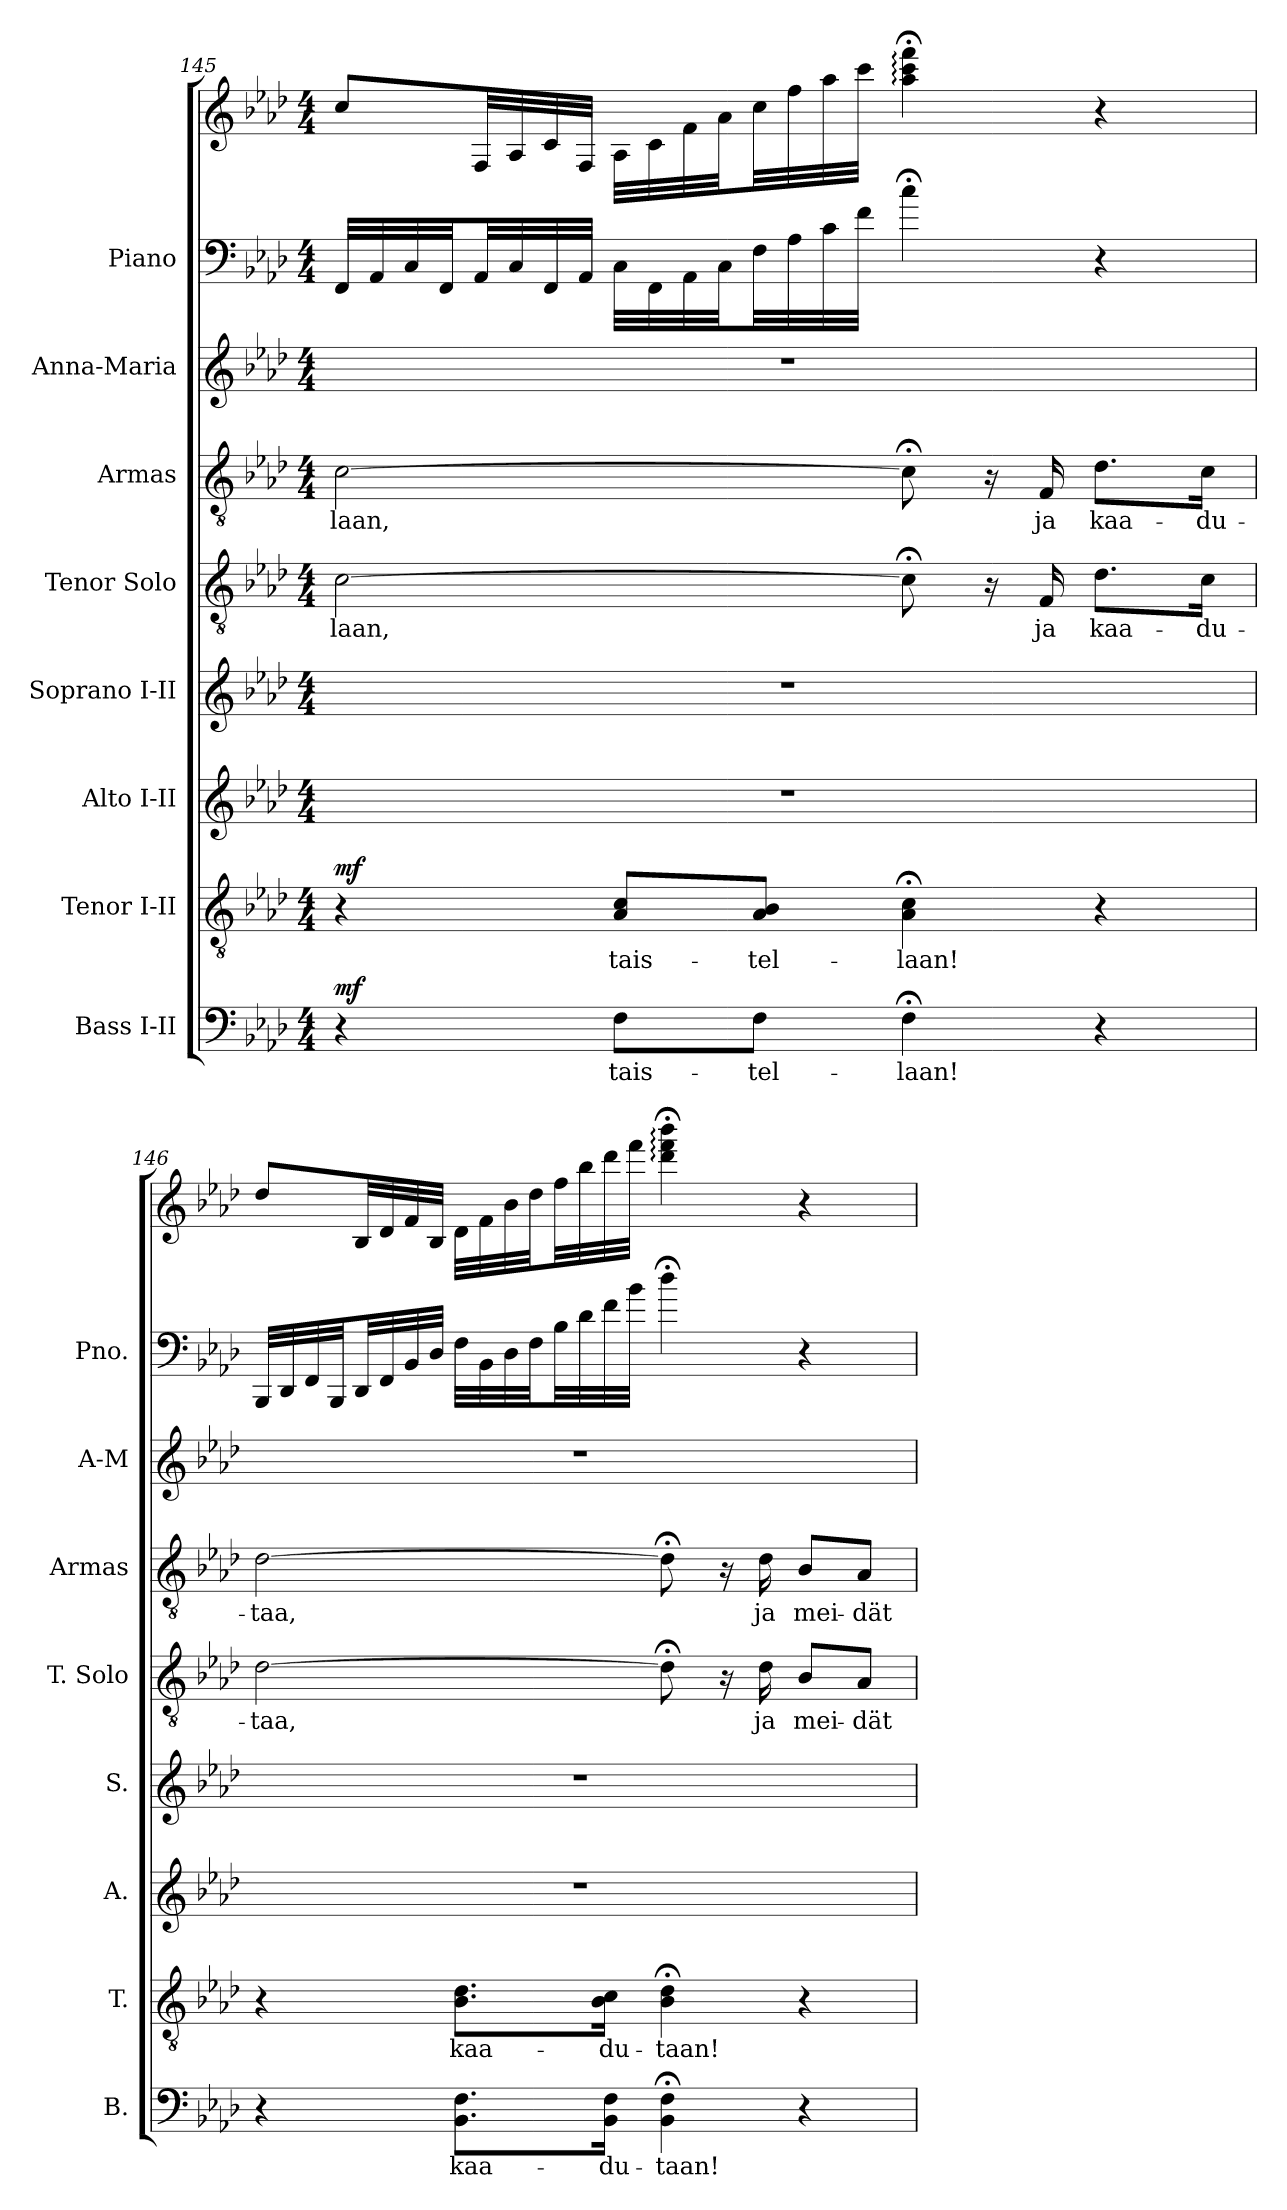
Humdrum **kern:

**kern	**text	**dynam	**kern	**text	**dynam	**kern	**kern	**kern	**text	**kern	**text	**kern	**kern	**kern
*part8	*part8	*part8	*part7	*part7	*part7	*part6	*part5	*part4	*part4	*part3	*part3	*part2	*part1	*part1
*staff9	*staff9	*staff9	*staff8	*staff8	*staff8	*staff7	*staff6	*staff5	*staff5	*staff4	*staff4	*staff3	*staff2	*staff1
*I"Bass I-II	*	*	*I"Tenor I-II	*	*	*I"Alto I-II	*I"Soprano I-II	*I"Tenor Solo	*	*I"Armas	*	*I"Anna-Maria	*I"Piano	*
*I'B.	*	*	*I'T.	*	*	*I'A.	*I'S.	*I'T. Solo	*	*I'Armas	*	*I'A-M	*I'Pno.	*
!!LO:LB:g=z
*clefF4	*	*	*clefGv2	*	*	*clefG2	*clefG2	*clefGv2	*	*clefGv2	*	*clefG2	*clefF4	*clefG2
*	*	*	*ITrd7c12	*	*	*	*	*ITrd7c12	*	*ITrd7c12	*	*	*	*
*k[b-e-a-d-]	*	*	*k[b-e-a-d-]	*	*	*k[b-e-a-d-]	*k[b-e-a-d-]	*k[b-e-a-d-]	*	*k[b-e-a-d-]	*	*k[b-e-a-d-]	*k[b-e-a-d-]	*k[b-e-a-d-]
*A-:	*	*	*A-:	*	*	*A-:	*A-:	*A-:	*	*A-:	*	*A-:	*A-:	*A-:
*M4/4	*	*	*M4/4	*	*	*M4/4	*M4/4	*M4/4	*	*M4/4	*	*M4/4	*M4/4	*M4/4
*MM90	*	*	*MM90	*	*	*MM90	*MM90	*MM90	*	*MM90	*	*MM90	*MM90	*MM90
=145	=145	=145	=145	=145	=145	=145	=145	=145	=145	=145	=145	=145	=145	=145
!	!	!	!	!	!	!	!	!	!LO:LY:b:color=#000000	!	!	!	!	!
!	!	!	!	!	!	!	!	!	!	!	!LO:LY:b:color=#000000	!	!	!
4r	.	mf	4r	.	mf	1r	1r	[>2Ci\	-laan,	[>2Ci\	-laan,	1r	32FFi/LLL	8cci/L
.	.	.	.	.	.	.	.	.	.	.	.	.	32AA-i/	.
.	.	.	.	.	.	.	.	.	.	.	.	.	32Ci/	.
.	.	.	.	.	.	.	.	.	.	.	.	.	32FFi/JJ	.
.	.	.	.	.	.	.	.	.	.	.	.	.	32AA-i/LL	32Fi/LL
.	.	.	.	.	.	.	.	.	.	.	.	.	32Ci/	32A-i/
.	.	.	.	.	.	.	.	.	.	.	.	.	32FFi/	32ci/
.	.	.	.	.	.	.	.	.	.	.	.	.	32AA-i/JJJ	32Fi/JJJ
!	!LO:LY:b:color=#000000	!	!	!	!	!	!	!	!	!	!	!	!	!
!	!	!	!	!LO:LY:b:color=#000000	!	!	!	!	!	!	!	!	!	!
8Fi\L	tais-	.	8AA-i/ 8CiL	tais-	.	.	.	.	.	.	.	.	32Ci\LLL	32A-i\LLL
.	.	.	.	.	.	.	.	.	.	.	.	.	32FFi\	32ci\
.	.	.	.	.	.	.	.	.	.	.	.	.	32AA-i\	32fi\
.	.	.	.	.	.	.	.	.	.	.	.	.	32Ci\JJ	32a-i\JJ
!	!LO:LY:b:color=#000000	!	!	!	!	!	!	!	!	!	!	!	!	!
!	!	!	!	!LO:LY:b:color=#000000	!	!	!	!	!	!	!	!	!	!
8Fi\J	-tel-	.	8AA-i/ 8BB-iJ	-tel-	.	.	.	.	.	.	.	.	32Fi\LL	32cci\LL
.	.	.	.	.	.	.	.	.	.	.	.	.	32A-i\	32ffi\
.	.	.	.	.	.	.	.	.	.	.	.	.	32ci\	32aa-i\
.	.	.	.	.	.	.	.	.	.	.	.	.	32fi\JJJ	32ccci\JJJ
!	!LO:LY:b:color=#000000	!	!	!	!	!	!	!	!	!	!	!	!	!
!	!	!	!	!LO:LY:b:color=#000000	!	!	!	!	!	!	!	!	!	!
4F;i\	-laan!	.	4AA-i\; 4Ci;	-laan!	.	.	.	8C;i\]	.	8C;i\]	.	.	4cc;i\	4aa-i\;: 4ccci;: 4fffi;:
.	.	.	.	.	.	.	.	16r	.	16r	.	.	.	.
!	!	!	!	!	!	!	!	!	!LO:LY:b:color=#000000	!	!	!	!	!
!	!	!	!	!	!	!	!	!	!	!	!LO:LY:b:color=#000000	!	!	!
.	.	.	.	.	.	.	.	16FFi/	ja	16FFi/	ja	.	.	.
!	!	!	!	!	!	!	!	!	!LO:LY:b:color=#000000	!	!	!	!	!
!	!	!	!	!	!	!	!	!	!	!	!LO:LY:b:color=#000000	!	!	!
4r	.	.	4r	.	.	.	.	8.D-i\L	kaa-	8.D-i\L	kaa-	.	4r	4r
!	!	!	!	!	!	!	!	!	!LO:LY:b:color=#000000	!	!	!	!	!
!	!	!	!	!	!	!	!	!	!	!	!LO:LY:b:color=#000000	!	!	!
.	.	.	.	.	.	.	.	16Ci\Jk	-du-	16Ci\Jk	-du-	.	.	.
=146	=146	=146	=146	=146	=146	=146	=146	=146	=146	=146	=146	=146	=146	=146
!	!	!	!	!	!	!	!	!	!LO:LY:b:color=#000000	!	!	!	!	!
!	!	!	!	!	!	!	!	!	!	!	!LO:LY:b:color=#000000	!	!	!
4r	.	.	4r	.	.	1r	1r	[>2D-i\	-taa,	[>2D-i\	-taa,	1r	32BBB-i/LLL	8dd-i/L
.	.	.	.	.	.	.	.	.	.	.	.	.	32DD-i/	.
.	.	.	.	.	.	.	.	.	.	.	.	.	32FFi/	.
.	.	.	.	.	.	.	.	.	.	.	.	.	32BBB-i/JJ	.
.	.	.	.	.	.	.	.	.	.	.	.	.	32DD-i/LL	32B-i/LL
.	.	.	.	.	.	.	.	.	.	.	.	.	32FFi/	32d-i/
.	.	.	.	.	.	.	.	.	.	.	.	.	32BB-i/	32fi/
.	.	.	.	.	.	.	.	.	.	.	.	.	32D-i/JJJ	32B-i/JJJ
!	!LO:LY:b:color=#000000	!	!	!	!	!	!	!	!	!	!	!	!	!
!	!	!	!	!LO:LY:b:color=#000000	!	!	!	!	!	!	!	!	!	!
8.BB-i\ 8.FiL	kaa-	.	8.BB-i\ 8.D-iL	kaa-	.	.	.	.	.	.	.	.	32Fi\LLL	32d-i\LLL
.	.	.	.	.	.	.	.	.	.	.	.	.	32BB-i\	32fi\
.	.	.	.	.	.	.	.	.	.	.	.	.	32D-i\	32b-i\
.	.	.	.	.	.	.	.	.	.	.	.	.	32Fi\JJ	32dd-i\JJ
.	.	.	.	.	.	.	.	.	.	.	.	.	32B-i\LL	32ffi\LL
.	.	.	.	.	.	.	.	.	.	.	.	.	32d-i\	32bb-i\
!	!LO:LY:b:color=#000000	!	!	!	!	!	!	!	!	!	!	!	!	!
!	!	!	!	!LO:LY:b:color=#000000	!	!	!	!	!	!	!	!	!	!
16BB-i\ 16FiJk	-du-	.	16BB-i\ 16CiJk	-du-	.	.	.	.	.	.	.	.	32fi\	32ddd-i\
.	.	.	.	.	.	.	.	.	.	.	.	.	32b-i\JJJ	32fffi\JJJ
!	!LO:LY:b:color=#000000	!	!	!	!	!	!	!	!	!	!	!	!	!
!	!	!	!	!LO:LY:b:color=#000000	!	!	!	!	!	!	!	!	!	!
4BB-i\; 4Fi;	-taan!	.	4BB-i\; 4D-i;	-taan!	.	.	.	8D-;i\]	.	8D-;i\]	.	.	4dd-;i\	4ddd-i\;: 4fffi;: 4bbb-i;:
.	.	.	.	.	.	.	.	16r	.	16r	.	.	.	.
!	!	!	!	!	!	!	!	!	!LO:LY:b:color=#000000	!	!	!	!	!
!	!	!	!	!	!	!	!	!	!	!	!LO:LY:b:color=#000000	!	!	!
.	.	.	.	.	.	.	.	16D-i\	ja	16D-i\	ja	.	.	.
!	!	!	!	!	!	!	!	!	!LO:LY:b:color=#000000	!	!	!	!	!
!	!	!	!	!	!	!	!	!	!	!	!LO:LY:b:color=#000000	!	!	!
4r	.	.	4r	.	.	.	.	8BB-i/L	mei-	8BB-i/L	mei-	.	4r	4r
!	!	!	!	!	!	!	!	!	!LO:LY:b:color=#000000	!	!	!	!	!
!	!	!	!	!	!	!	!	!	!	!	!LO:LY:b:color=#000000	!	!	!
.	.	.	.	.	.	.	.	8AA-i/J	-dät	8AA-i/J	-dät	.	.	.
=	=	=	=	=	=	=	=	=	=	=	=	=	=	=
*-	*-	*-	*-	*-	*-	*-	*-	*-	*-	*-	*-	*-	*-	*-
